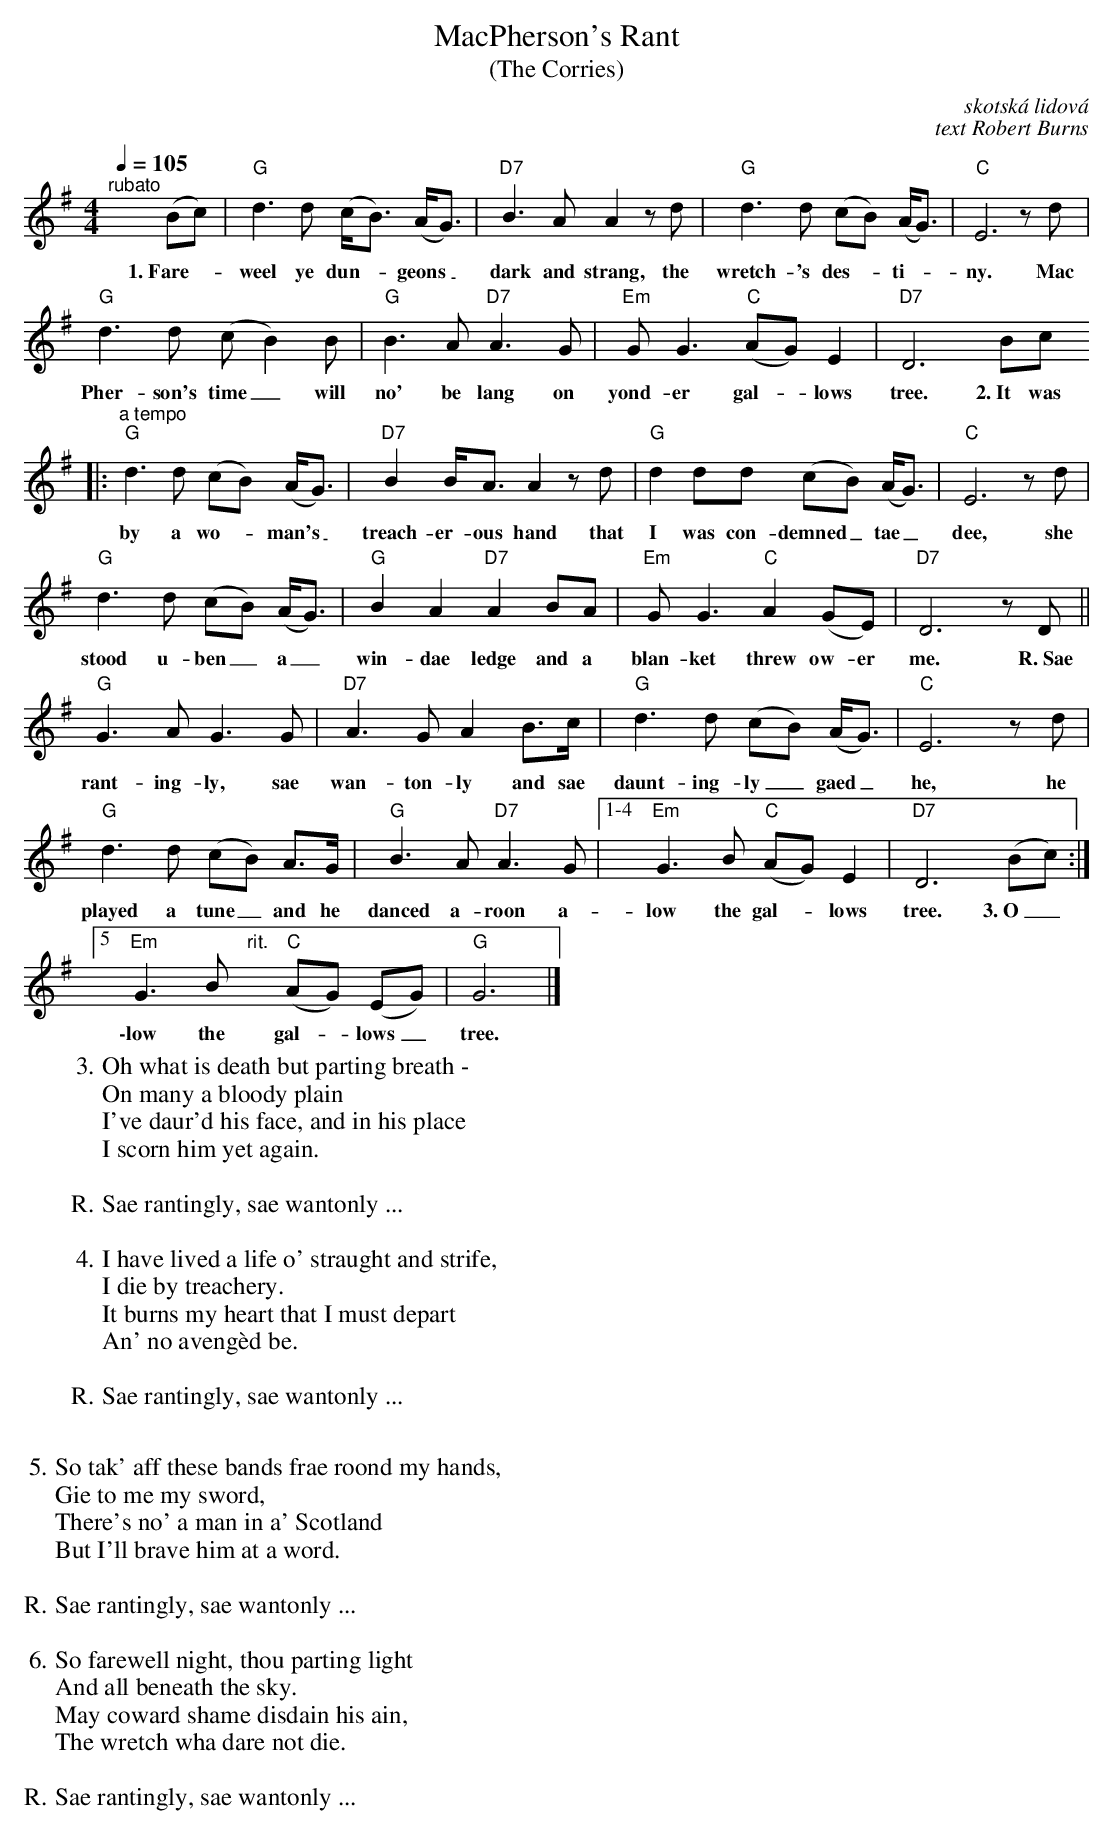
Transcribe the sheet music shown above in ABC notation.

X:1
T:MacPherson's Rant
T:(The Corries)
C:skotská lidová
C:text Robert Burns
M:4/4
L:1/4
Q:1/4=105
K:Gmaj
"^rubato"y(B/2c/2) | "G"d>d (c/2<B/2) (A/2<G/2) | "D7"B>A Az/2d/2 | "G"d>d (c/2B/2) (A/2<G/2) | "C"E3 z/2d/2 |
w:1.~Fare--weel ye dun--geons_ dark and strang, the wretch-'s des--ti--ny. Mac
"G"d>d (c/2B)B/2 | "G"B>A "D7"A>G | "Em"G<G "C"(A/2G/2)E | "D7"D3 B/2c/2
w:Pher-son's time_ will no' be lang on yond-er gal--lows tree. 2.~It was
|:"^a tempo""G"d>d (c/2B/2) (A/2<G/2) | "D7"BB/2<A/2 Az/2d/2 | "G"dd/2d/2 (c/2B/2) (A/2<G/2) | "C"E3 z/2d/2 |
w:by a wo--man's_ treach-er-ous hand that I was con-demned_ tae_ dee, she
"G"d>d (c/2B/2) (A/2<G/2) | "G"BA "D7"AB/2A/2 | "Em"G<G "C"A(G/2E/2) | "D7"D3 z/2D/2||
w:stood u-ben_ a_ win-dae ledge and a blan-ket threw ow-er me. R.~Sae
"G"G>AG>G | "D7"A>G AB/2>c/2 | "G"d>d (c/2B/2) (A/2<G/2) | "C"E3 z/2d/2 |
w:rant-ing-ly, sae wan-ton-ly and sae daunt-ing-ly_ gaed_ he, he
"G"d>d (c/2B/2) A/2>G/2 | "G"B>A "D7"A>G |1-4 "Em"G>B "C"(A/2G/2)E | "D7"D3 (B/2c/2):|5
w:played a tune_ and he danced a-roon a-low the gal--lows tree. 3.~O_
"Em"G>B"^rit."y "C"(A/2G/2) (E/2G/2) | "G"G3 |]
w:\-low the gal--lows_ tree.
W:3. Oh what is death but parting breath -
W:On many a bloody plain
W:I've daur'd his face, and in his place
W:I scorn him yet again.
W:
W:R. Sae rantingly, sae wantonly ...
W:
W:4. I have lived a life o' straught and strife,
W:I die by treachery.
W:It burns my heart that I must depart
W:An' no aveng\`ed be.
W:
W:R. Sae rantingly, sae wantonly ...
W:
W:5. So tak' aff these bands frae roond my hands,
W:Gie to me my sword,
W:There's no' a man in a' Scotland
W:But I'll brave him at a word.
W:
W:R. Sae rantingly, sae wantonly ...
W:
W:6. So farewell night, thou parting light
W:And all beneath the sky.
W:May coward shame disdain his ain,
W:The wretch wha dare not die.
W:
W:R. Sae rantingly, sae wantonly ...
